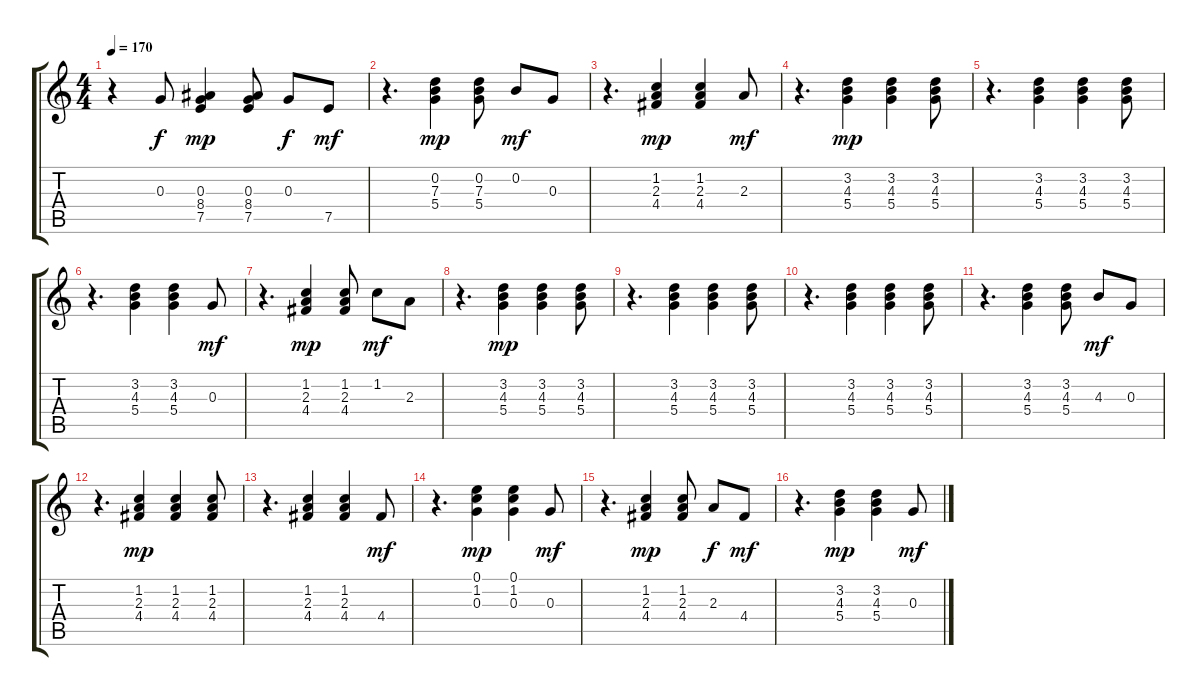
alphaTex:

\track "" {instrument acousticguitarsteel}
\staff {score tabs}
\tuning (E4 B3 G3 D3 A2 E2) {hide}
\ts (4 4)
\tempo 170
\clef g2
\ks c
r.4{dy mf} 0.3.8{dy f} (0.3 8.4 7.5).4{dy mp} (0.3 8.4 7.5).8 0.3.8{dy f} 7.5.8{dy mf} |
r.4{d} (0.2 7.3 5.4).4{dy mp} (0.2 7.3 5.4).8 0.2.8{dy mf} 0.3.8 |
r.4{d} (1.2 2.3 4.4).4{dy mp} (1.2 2.3 4.4).4 2.3.8{dy mf} |
r.4{d} (3.2 4.3 5.4).4{dy mp} (3.2 4.3 5.4).4 (3.2 4.3 5.4).8 |
r.4{d} (3.2 4.3 5.4).4 (3.2 4.3 5.4).4 (3.2 4.3 5.4).8 |
r.4{d} (3.2 4.3 5.4).4 (3.2 4.3 5.4).4 0.3.8{dy mf} |
r.4{d} (1.2 2.3 4.4).4{dy mp} (1.2 2.3 4.4).8 1.2.8{dy mf} 2.3.8 |
r.4{d} (3.2 4.3 5.4).4{dy mp} (3.2 4.3 5.4).4 (3.2 4.3 5.4).8 |
r.4{d} (3.2 4.3 5.4).4 (3.2 4.3 5.4).4 (3.2 4.3 5.4).8 |
r.4{d} (3.2 4.3 5.4).4 (3.2 4.3 5.4).4 (3.2 4.3 5.4).8 |
r.4{d} (3.2 4.3 5.4).4 (3.2 4.3 5.4).8 4.3.8{dy mf} 0.3.8 |
r.4{d} (1.2 2.3 4.4).4{dy mp} (1.2 2.3 4.4).4 (1.2 2.3 4.4).8 |
r.4{d} (1.2 2.3 4.4).4 (1.2 2.3 4.4).4 4.4.8{dy mf} |
r.4{d} (0.1 1.2 0.3).4{dy mp} (0.1 1.2 0.3).4 0.3.8{dy mf} |
r.4{d} (1.2 2.3 4.4).4{dy mp} (1.2 2.3 4.4).8 2.3.8{dy f} 4.4.8{dy mf} |
r.4{d} (3.2 4.3 5.4).4{dy mp} (3.2 4.3 5.4).4 0.3.8{dy mf}
